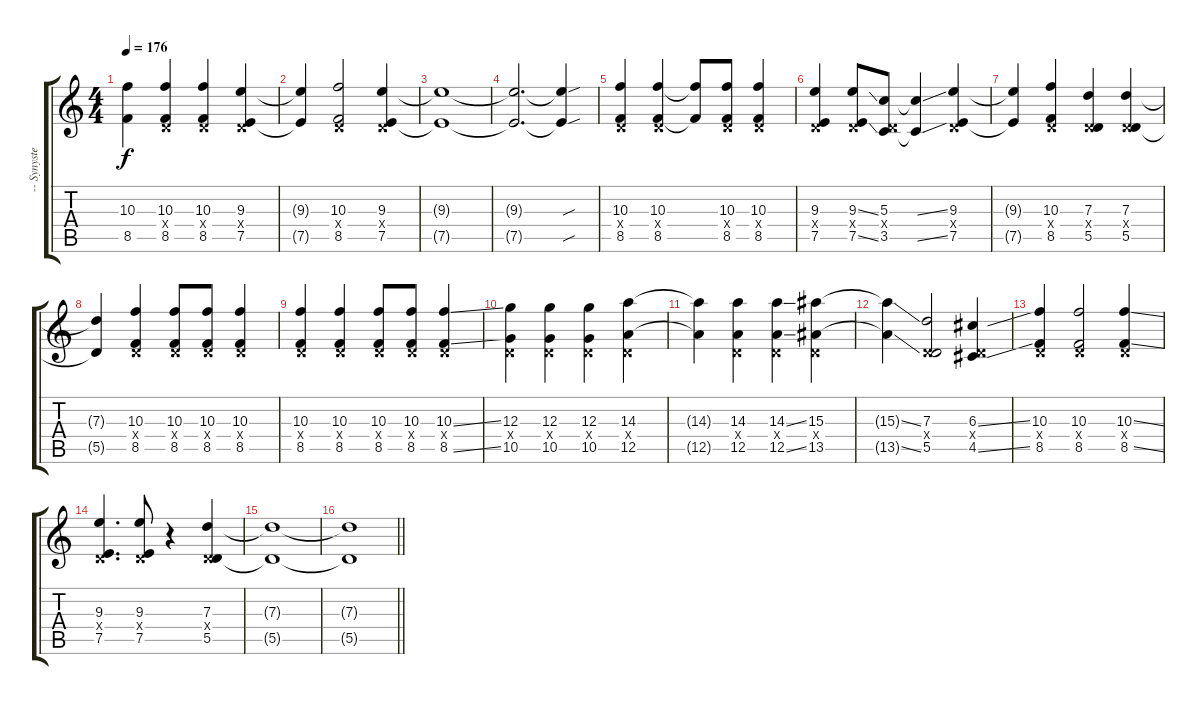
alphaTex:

\track ("-- Synyster Gates - Lead" "-- Synyste") {instrument distortionguitar}
\staff {score tabs}
\tuning (E4 B3 G3 D3 A2 D2) {hide}
\ts (4 4)
\tempo 176
\clef g2
\ks c
(10.3{t} 8.5{t}).4{dy f} (10.3 0.4{x} 8.5).4 (10.3 0.4{x} 8.5).4 (9.3 0.4{x} 7.5).4 |
(9.3{t} 7.5{t}).4 (10.3 0.4{x} 8.5).2 (9.3 0.4{x} 7.5).4 |
(9.3{t} 7.5{t}).1 |
(9.3{t} 7.5{t}).2{d} (9.3{sou t} 7.5{sou t}).4 |
(10.3 0.4{x} 8.5).4 (10.3 0.4{x} 8.5).4 (10.3{t} 8.5{t}).8 (10.3 0.4{x} 8.5).8 (10.3 0.4{x} 8.5).4 |
(9.3 0.4{x} 7.5).4 (9.3{ss} 0.4{x} 7.5{ss}).8 (5.3 0.4{x} 3.5).8 (5.3{ss t} 3.5{ss t}).4 (9.3 0.4{x} 7.5).4 |
(9.3{t} 7.5{t}).4 (10.3 0.4{x} 8.5).4 (7.3 0.4{x} 5.5).4 (7.3 0.4{x} 5.5).4 |
(7.3{t} 5.5{t}).4 (10.3 0.4{x} 8.5).4 (10.3 0.4{x} 8.5).8 (10.3 0.4{x} 8.5).8 (10.3 0.4{x} 8.5).4 |
(10.3 0.4{x} 8.5).4 (10.3 0.4{x} 8.5).4 (10.3 0.4{x} 8.5).8 (10.3 0.4{x} 8.5).8 (10.3{ss} 0.4{x} 8.5{ss}).4 |
(12.3 0.4{x} 10.5).4 (12.3 0.4{x} 10.5).4 (12.3 0.4{x} 10.5).4 (14.3 0.4{x} 12.5).4 |
(14.3{t} 12.5{t}).4 (14.3 0.4{x} 12.5).4 (14.3{ss} 0.4{x} 12.5{ss}).4 (15.3 0.4{x} 13.5).4 |
(15.3{ss t} 13.5{ss t}).4 (7.3 0.4{x} 5.5).2 (6.3{ss} 0.4{x} 4.5{ss}).4 |
(10.3 0.4{x} 8.5).4 (10.3 0.4{x} 8.5).2 (10.3{ss} 0.4{x} 8.5{ss}).4 |
(9.3 0.4{x} 7.5).4{d} (9.3 0.4{x} 7.5).8 r.4 (7.3 0.4{x} 5.5).4 |
(7.3{t} 5.5{t}).1 |
\barLineRight lightlight
(7.3{t} 5.5{t}).1
